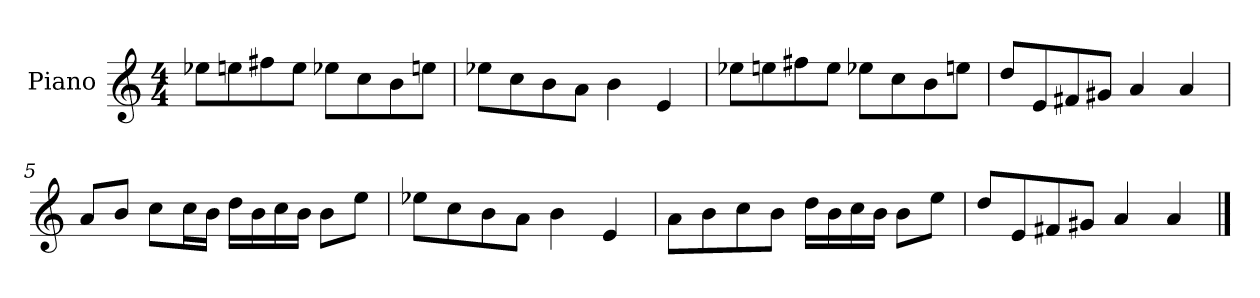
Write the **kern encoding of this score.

**kern
*part1
*staff1
*I"Piano
*I'P-no
*clefG2
*k[]
*M4/4
*MM90
=1
8ee-X\L
8een\
8ff#X\
8ee\J
8ee-X\L
8cc\
8b\
8een\J
=2
8ee-X\L
8cc\
8b\
8a\J
4b\
4e/
=3
8ee-X\L
8een\
8ff#X\
8ee\J
8ee-X\L
8cc\
8b\
8een\J
=4
8dd/L
8e/
8f#X/
8g#X/J
4a/
4a/
!!LO:LB:g=z
=5
8a/L
8b/J
8cc\L
16cc\L
16b\JJ
16dd\LL
16b\
16cc\
16b\JJ
8b\L
8ee\J
=6
8ee-X\L
8cc\
8b\
8a\J
4b\
4e/
=7
8a\L
8b\
8cc\
8b\J
16dd\LL
16b\
16cc\
16b\JJ
8b\L
8ee\J
=8
8dd/L
8e/
8f#X/
8g#X/J
4a/
4a/
==
*-
